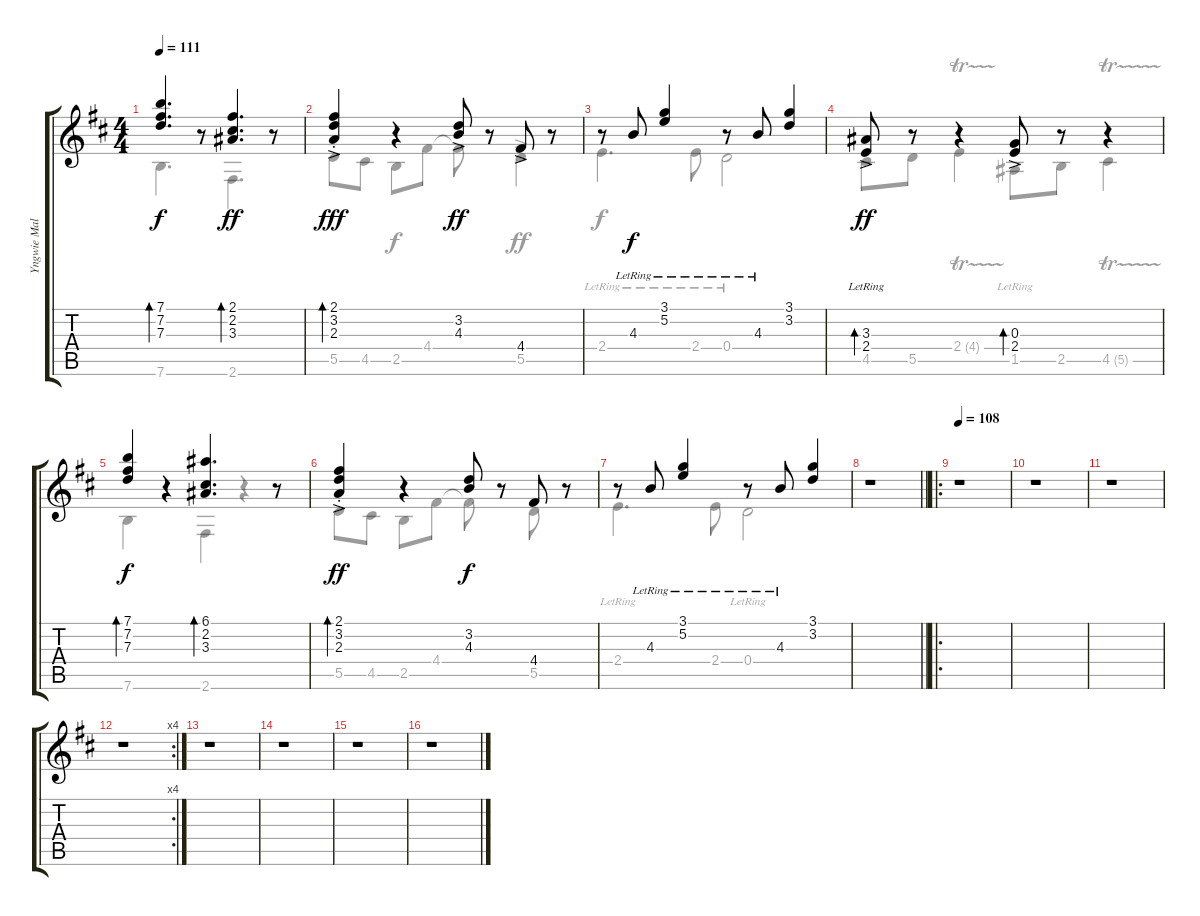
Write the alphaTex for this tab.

\track ("Yngwie Malmsteen-1" "Yngwie Mal") {instrument acousticguitarnylon}
\staff {score tabs}
\tuning (E4 B3 G3 D3 A2 E2) {hide}
\voice
\ts (4 4)
\tempo 111
\clef g2
\ks d
(7.1 7.2 7.3).4{d bd 30 dy f instrument acousticguitarnylon} r.8 (2.1 2.2 3.3).4{d bd 30 dy ff} r.8 |
(2.1{ac st} 3.2{ac st} 2.3{ac st}).4{bd 30 dy fff} r.4 (3.2{ac} 4.3{ac}).8{dy ff} r.8 4.4{ac}.8 r.8 |
r.8 4.3{lr}.8{dy f} (3.1{lr} 5.2{lr}).4 r.8 4.3{lr}.8 (3.1 3.2).4 |
(3.3{ac lr} 2.4{ac lr}).8{bd 30 dy ff} r.8 r.4 (0.3{ac} 2.4{ac}).8{bd 30} r.8 r.4 |
(7.1 7.2 7.3).4{bd 30 dy f} r.4 (6.1 2.2 3.3).4{d bd 30} r.8 |
(2.1{ac st} 3.2{ac st} 2.3{ac st}).4{bd 30 dy ff} r.4 (3.2 4.3).8{dy f} r.8 4.4.8 r.8 |
r.8 4.3{lr}.8 (3.1{lr} 5.2{lr}).4 r.8 4.3{lr}.8 (3.1 3.2).4 |
\barLineRight lightlight
r.1 |
\ro
\tempo 108
r.1 |
r.1 |
r.1 |
\rc 4
r.1 |
r.1 |
r.1 |
r.1 |
r.1
\voice
\clef g2
\ottava regular
\simile none
\ks d
7.6.4{d dy f} r.8 2.6.4{d dy ff} r.8 |
5.5.8{dy fff} 4.5.8 2.5.8{dy f} 4.4.8 4.4{t}.8 r.8 5.5{ac st}.4{dy ff} |
2.4{lr}.4{d dy f} 2.4{lr}.8 0.4{lr}.2 |
4.5.8 5.5.8 2.4{tr (4 32)}.4 1.5{lr}.8 2.5.8 4.5{tr (5 32)}.4 |
7.6.4 r.4 2.6.4 r.4 |
5.5.8 4.5.8 2.5.8 4.4.8 4.4{t}.8 r.8 5.5.8 r.8 |
2.4{lr}.4{d} 2.4.8 0.4{lr}.2 |
\barLineRight lightlight
|
|
|
|
|
|
|
|
